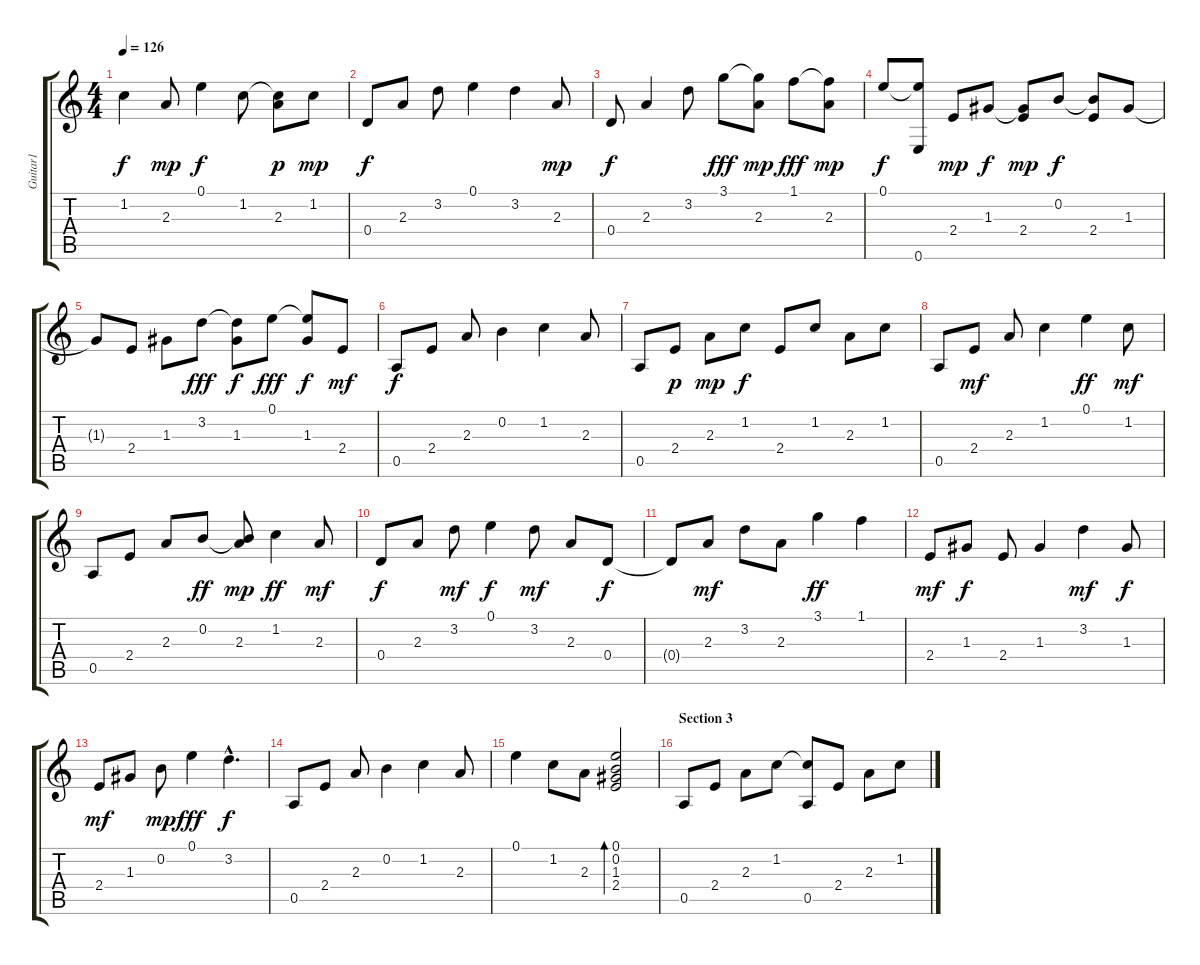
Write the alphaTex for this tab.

\track ("Guitar1" "Guitar1") {instrument acousticguitarnylon}
\staff {score tabs}
\tuning (E4 B3 G3 D3 A2 E2) {hide}
\ts (4 4)
\tempo 126
\clef g2
\ks c
1.2{t}.4{dy f} 2.3.8{dy mp} 0.1.4{dy f} 1.2.8 (1.2{t} 2.3).8{dy p} 1.2.8{dy mp} |
0.4.8{dy f} 2.3.8 3.2.8 0.1.4 3.2.4 2.3.8{dy mp} |
0.4.8{dy f} 2.3.4 3.2.8 3.1.8{dy fff} (3.1{t} 2.3).8{dy mp} 1.1.8{dy fff} (1.1{t} 2.3).8{dy mp} |
0.1.8{dy f} (0.1{t} 0.6).8 2.4.8{dy mp} 1.3.8{dy f} (1.3{t} 2.4).8{dy mp} 0.2.8{dy f} (0.2{t} 2.4).8 1.3.8 |
1.3{t}.8 2.4.8 1.3.8 3.2.8{dy fff} (3.2{t} 1.3).8{dy f} 0.1.8{dy fff} (0.1{t} 1.3).8{dy f} 2.4.8{dy mf} |
0.5.8{dy f} 2.4.8 2.3.8 0.2.4 1.2.4 2.3.8 |
0.5.8 2.4.8{dy p} 2.3.8{dy mp} 1.2.8{dy f} 2.4.8 1.2.8 2.3.8 1.2.8 |
0.5.8 2.4.8{dy mf} 2.3.8 1.2.4 0.1.4{dy ff} 1.2.8{dy mf} |
0.5.8 2.4.8 2.3.8 0.2.8{dy ff} (0.2{t} 2.3).8{dy mp} 1.2.4{dy ff} 2.3.8{dy mf} |
0.4.8{dy f} 2.3.8 3.2.8{dy mf} 0.1.4{dy f} 3.2.8{dy mf} 2.3.8 0.4.8{dy f} |
0.4{t}.8 2.3.8{dy mf} 3.2.8 2.3.8 3.1.4{dy ff} 1.1.4 |
2.4.8{dy mf} 1.3.8{dy f} 2.4.8 1.3.4 3.2.4{dy mf} 1.3.8{dy f} |
2.4.8{dy mf} 1.3.8 0.2.8{dy mp} 0.1.4{dy fff} 3.2{hac}.4{d dy f} |
0.5.8 2.4.8 2.3.8 0.2.4 1.2.4 2.3.8 |
0.1.4 1.2.8 2.3.8 (0.1 0.2 1.3 2.4).2{bd 120} |
\section ("" "Section 3")
0.5.8 2.4.8 2.3.8 1.2.8 (1.2{t} 0.5).8 2.4.8 2.3.8 1.2.8
